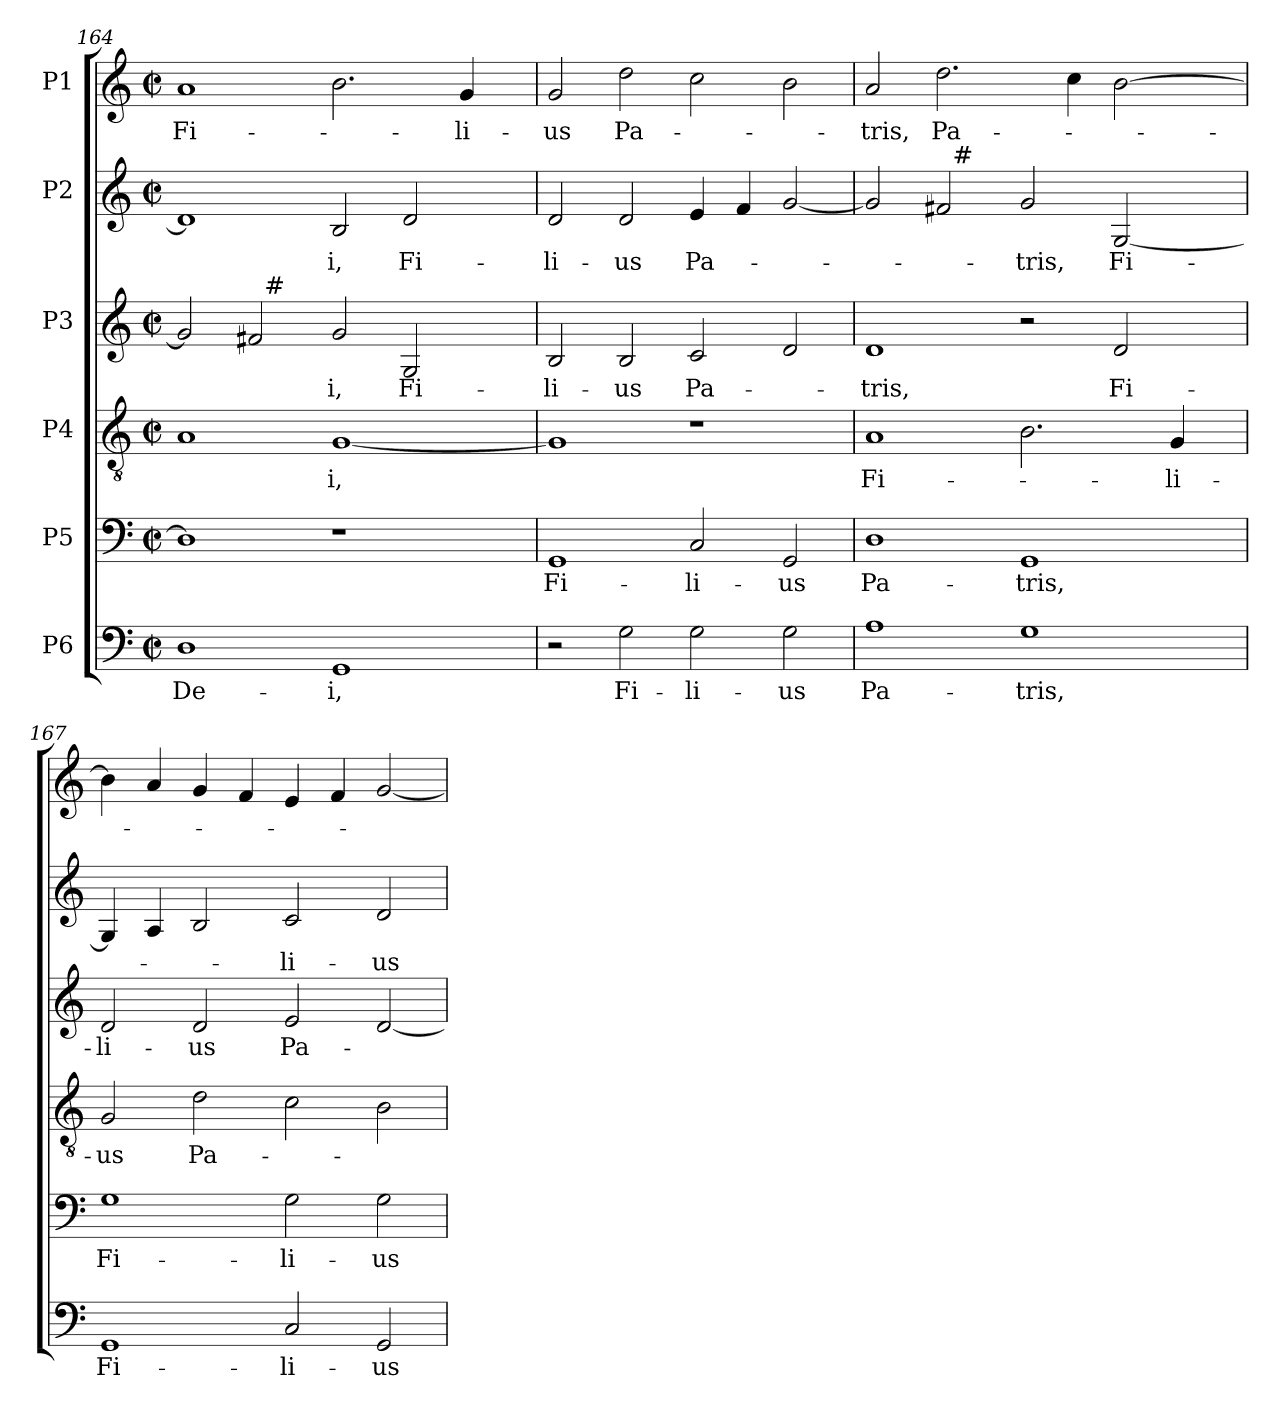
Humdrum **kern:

**kern	**text	**kern	**text	**kern	**text	**kern	**text	**kern	**text	**kern	**text
*part6	*part6	*part5	*part5	*part4	*part4	*part3	*part3	*part2	*part2	*part1	*part1
*staff6	*staff6	*staff5	*staff5	*staff4	*staff4	*staff3	*staff3	*staff2	*staff2	*staff1	*staff1
*I"P6	*	*I"P5	*	*I"P4	*	*I"P3	*	*I"P2	*	*I"P1	*
*clefF4	*	*clefF4	*	*clefGv2	*	*clefG2	*	*clefG2	*	*clefG2	*
*	*	*	*	*ITrd7c12	*	*	*	*	*	*	*
*k[]	*	*k[]	*	*k[]	*	*k[]	*	*k[]	*	*k[]	*
*C:	*	*C:	*	*C:	*	*C:	*	*C:	*	*C:	*
*M2/2	*	*M2/2	*	*M2/2	*	*M2/2	*	*M2/2	*	*M2/2	*
*met(c|)	*	*met(c|)	*	*met(c|)	*	*met(c|)	*	*met(c|)	*	*met(c|)	*
=164	=164	=164	=164	=164	=164	=164	=164	=164	=164	=164	=164
!	!LO:LY:b:color=#000000	!	!	!	!	!	!	!	!	!	!
!	!	!	!	!	!	!	!	!	!	!	!LO:LY:b:color=#000000
*	*	*	*	*	*	*^	*	*	*	*	*
1Di	De-	1Di]	.	1AAi	.	2gi/]	2ryy	.	1di]	.	1ai	Fi-
.	.	.	.	.	.	2f#i/	32ryy	.	.	.	.	.
.	.	.	.	.	.	.	256ryy	.	.	.	.	.
!	!	!	!	!	!	!	!LO:TX:a:t=#	!	!	!	!	!
.	.	.	.	.	.	.	1ryy	.	.	.	.	.
!	!LO:LY:b:color=#000000	!	!	!	!	!	!	!	!	!	!	!
!	!	!	!	!	!LO:LY:b:color=#000000	!	!	!	!	!	!	!
!	!	!	!	!	!	!	!	!LO:LY:b:color=#000000	!	!	!	!
!	!	!	!	!	!	!	!	!	!	!LO:LY:b:color=#000000	!	!
1GGi	-i,	1r	.	[1GGi	-i,	2gi/	.	-i,	2Bi/	-i,	2.bi\	.
!	!	!	!	!	!	!	!	!LO:LY:b:color=#000000	!	!	!	!
!	!	!	!	!	!	!	!	!	!	!LO:LY:b:color=#000000	!	!
.	.	.	.	.	.	2Gi/	.	Fi-	2di/	Fi-	.	.
.	.	.	.	.	.	.	4ryy	.	.	.	.	.
!	!	!	!	!	!	!	!	!	!	!	!	!LO:LY:b:color=#000000
.	.	.	.	.	.	.	.	.	.	.	4gi/	-li-
.	.	.	.	.	.	.	8ryy	.	.	.	.	.
.	.	.	.	.	.	.	16ryy	.	.	.	.	.
.	.	.	.	.	.	.	64..ryy	.	.	.	.	.
*	*	*	*	*	*	*v	*v	*	*	*	*	*
!!LO:PB:g=z
=165	=165	=165	=165	=165	=165	=165	=165	=165	=165	=165	=165
*	*	*	*	*	*	*^	*	*	*	*	*
!	!	!	!LO:LY:b:color=#000000	!	!	!	!	!	!	!	!	!
*	*	*	*	*	*	*v	*v	*	*	*	*	*
*	*	*	*	*	*	*^	*	*	*	*	*
!	!	!	!	!	!	!	!	!LO:LY:b:color=#000000	!	!	!	!
*	*	*	*	*	*	*v	*v	*	*	*	*	*
*	*	*	*	*	*	*^	*	*	*	*	*
!	!	!	!	!	!	!	!	!	!	!LO:LY:b:color=#000000	!	!
*	*	*	*	*	*	*v	*v	*	*	*	*	*
*	*	*	*	*	*	*^	*	*	*	*	*
!	!	!	!	!	!	!	!	!	!	!	!	!LO:LY:b:color=#000000
*	*	*	*	*	*	*v	*v	*	*	*	*	*
2r	.	1GGi	Fi-	1GGi]	.	2Bi/	-li-	2di/	-li-	2gi/	-us
!	!LO:LY:b:color=#000000	!	!	!	!	!	!	!	!	!	!
!	!	!	!	!	!	!	!LO:LY:b:color=#000000	!	!	!	!
!	!	!	!	!	!	!	!	!	!LO:LY:b:color=#000000	!	!
!	!	!	!	!	!	!	!	!	!	!	!LO:LY:b:color=#000000
2Gi\	Fi-	.	.	.	.	2Bi/	-us	2di/	-us	2ddi\	Pa-
!	!LO:LY:b:color=#000000	!	!	!	!	!	!	!	!	!	!
!	!	!	!LO:LY:b:color=#000000	!	!	!	!	!	!	!	!
!	!	!	!	!	!	!	!LO:LY:b:color=#000000	!	!	!	!
!	!	!	!	!	!	!	!	!	!LO:LY:b:color=#000000	!	!
2Gi\	-li-	2Ci/	-li-	1r	.	2ci/	Pa-	4ei/	Pa-	2cci\	.
.	.	.	.	.	.	.	.	4fi/	.	.	.
!	!LO:LY:b:color=#000000	!	!	!	!	!	!	!	!	!	!
!	!	!	!LO:LY:b:color=#000000	!	!	!	!	!	!	!	!
2Gi\	-us	2GGi/	-us	.	.	2di/	.	[2gi/	.	2bi\	.
=166	=166	=166	=166	=166	=166	=166	=166	=166	=166	=166	=166
!	!LO:LY:b:color=#000000	!	!	!	!	!	!	!	!	!	!
!	!	!	!LO:LY:b:color=#000000	!	!	!	!	!	!	!	!
!	!	!	!	!	!LO:LY:b:color=#000000	!	!	!	!	!	!
!	!	!	!	!	!	!	!LO:LY:b:color=#000000	!	!	!	!
!	!	!	!	!	!	!	!	!	!	!	!LO:LY:b:color=#000000
*	*	*	*	*	*	*	*	*^	*	*	*
1Ai	Pa-	1Di	Pa-	1AAi	Fi-	1di	-tris,	2gi/]	2ryy	.	2ai/	-tris,
!	!	!	!	!	!	!	!	!	!	!	!	!LO:LY:b:color=#000000
.	.	.	.	.	.	.	.	2f#i/	32ryy	.	2.ddi\	Pa-
.	.	.	.	.	.	.	.	.	256ryy	.	.	.
!	!	!	!	!	!	!	!	!	!LO:TX:a:t=#	!	!	!
.	.	.	.	.	.	.	.	.	1ryy	.	.	.
!	!LO:LY:b:color=#000000	!	!	!	!	!	!	!	!	!	!	!
!	!	!	!LO:LY:b:color=#000000	!	!	!	!	!	!	!	!	!
!	!	!	!	!	!	!	!	!	!	!LO:LY:b:color=#000000	!	!
1Gi	-tris,	1GGi	-tris,	2.BBi\	.	2r	.	2gi/	.	-tris,	.	.
.	.	.	.	.	.	.	.	.	.	.	4cci\	.
!	!	!	!	!	!	!	!LO:LY:b:color=#000000	!	!	!	!	!
!	!	!	!	!	!	!	!	!	!	!LO:LY:b:color=#000000	!	!
.	.	.	.	.	.	2di/	Fi-	[2Gi/	.	Fi-	[2bi\	.
.	.	.	.	.	.	.	.	.	4ryy	.	.	.
!	!	!	!	!	!LO:LY:b:color=#000000	!	!	!	!	!	!	!
.	.	.	.	4GGi/	-li-	.	.	.	.	.	.	.
.	.	.	.	.	.	.	.	.	8ryy	.	.	.
.	.	.	.	.	.	.	.	.	16ryy	.	.	.
.	.	.	.	.	.	.	.	.	64..ryy	.	.	.
*	*	*	*	*	*	*	*	*v	*v	*	*	*
=167	=167	=167	=167	=167	=167	=167	=167	=167	=167	=167	=167
*	*	*	*	*	*	*	*	*^	*	*	*
!	!LO:LY:b:color=#000000	!	!	!	!	!	!	!	!	!	!	!
*	*	*	*	*	*	*	*	*v	*v	*	*	*
*	*	*	*	*	*	*	*	*^	*	*	*
!	!	!	!LO:LY:b:color=#000000	!	!	!	!	!	!	!	!	!
*	*	*	*	*	*	*	*	*v	*v	*	*	*
*	*	*	*	*	*	*	*	*^	*	*	*
!	!	!	!	!	!LO:LY:b:color=#000000	!	!	!	!	!	!	!
*	*	*	*	*	*	*	*	*v	*v	*	*	*
*	*	*	*	*	*	*	*	*^	*	*	*
!	!	!	!	!	!	!	!LO:LY:b:color=#000000	!	!	!	!	!
*	*	*	*	*	*	*	*	*v	*v	*	*	*
1GGi	Fi-	1Gi	Fi-	2GGi/	-us	2di/	-li-	4Gi/]	.	4bi\]	.
.	.	.	.	.	.	.	.	4Ai/	.	4ai/	.
!	!	!	!	!	!LO:LY:b:color=#000000	!	!	!	!	!	!
!	!	!	!	!	!	!	!LO:LY:b:color=#000000	!	!	!	!
.	.	.	.	2Di\	Pa-	2di/	-us	2Bi/	.	4gi/	.
.	.	.	.	.	.	.	.	.	.	4fi/	.
!	!LO:LY:b:color=#000000	!	!	!	!	!	!	!	!	!	!
!	!	!	!LO:LY:b:color=#000000	!	!	!	!	!	!	!	!
!	!	!	!	!	!	!	!LO:LY:b:color=#000000	!	!	!	!
!	!	!	!	!	!	!	!	!	!LO:LY:b:color=#000000	!	!
2Ci/	-li-	2Gi\	-li-	2Ci\	.	2ei/	Pa-	2ci/	-li-	4ei/	.
.	.	.	.	.	.	.	.	.	.	4fi/	.
!	!LO:LY:b:color=#000000	!	!	!	!	!	!	!	!	!	!
!	!	!	!LO:LY:b:color=#000000	!	!	!	!	!	!	!	!
!	!	!	!	!	!	!	!	!	!LO:LY:b:color=#000000	!	!
2GGi/	-us	2Gi\	-us	2BBi\	.	[2di/	.	2di/	-us	[2gi/	.
=	=	=	=	=	=	=	=	=	=	=	=
*-	*-	*-	*-	*-	*-	*-	*-	*-	*-	*-	*-
